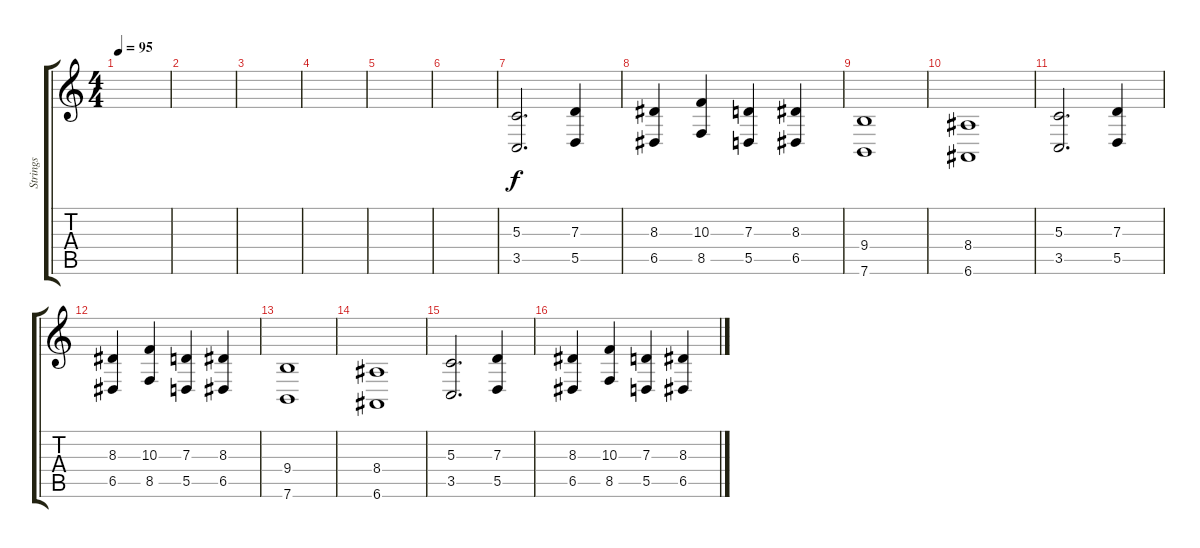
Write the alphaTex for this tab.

\track ("Strings" "Strings") {instrument stringensemble1}
\staff {score tabs}
\tuning (E4 B3 G3 D3 A2 E2) {hide}
\ts (4 4)
\tempo 95
\clef g2
\ks c
|
|
|
|
|
|
(5.3 3.5).2{d} (7.3 5.5).4 |
(8.3 6.5).4 (10.3 8.5).4 (7.3 5.5).4 (8.3 6.5).4 |
(9.4 7.6).1 |
(8.4 6.6).1 |
(5.3 3.5).2{d} (7.3 5.5).4 |
(8.3 6.5).4 (10.3 8.5).4 (7.3 5.5).4 (8.3 6.5).4 |
(9.4 7.6).1 |
(8.4 6.6).1 |
(5.3 3.5).2{d} (7.3 5.5).4 |
(8.3 6.5).4 (10.3 8.5).4 (7.3 5.5).4 (8.3 6.5).4
